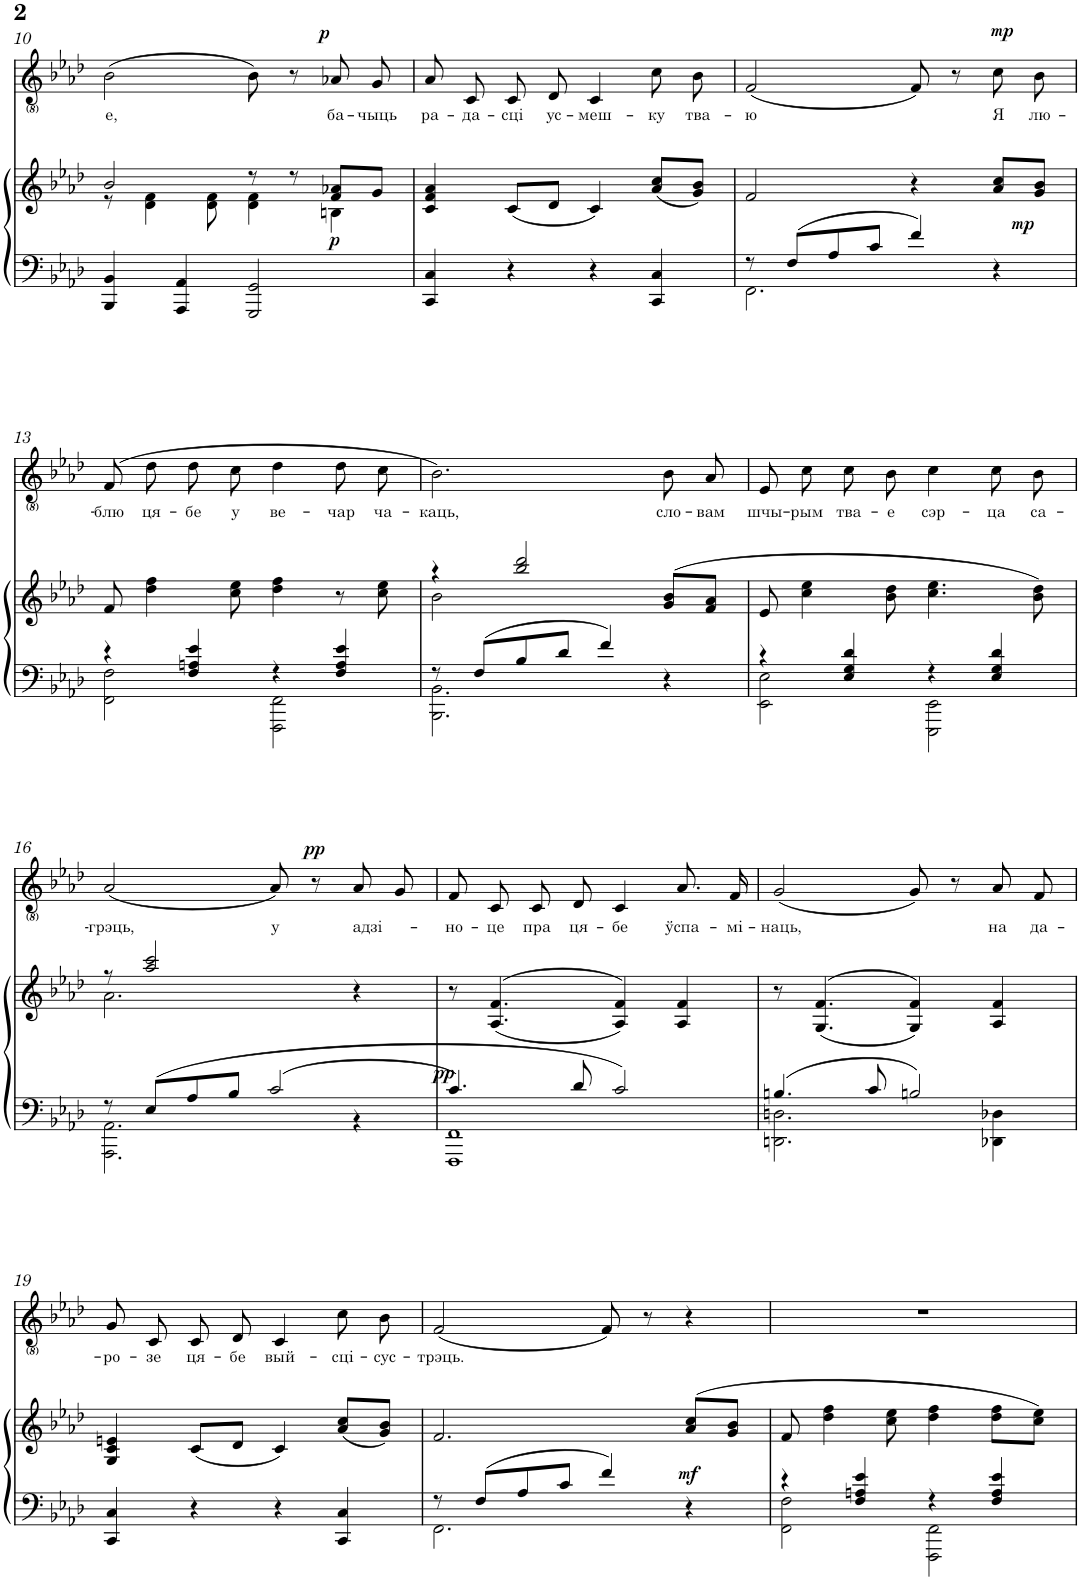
**kern	**kern	**dynam	**kern	**text	**dynam
*part2	*part2	*part2	*part1	*part1	*part1
*staff3	*staff2	*staff2/3	*staff1	*staff1	*staff1
*I"Piano	*	*	*I"Voice	*	*
*I'Pno	*	*	*	*	*
!!LO:PB:g=z
*clefF4	*clefG2	*	*clefG2	*	*
*k[b-e-a-d-]	*k[b-e-a-d-]	*	*k[b-e-a-d-]	*	*
*M4/4	*M4/4	*	*M4/4	*	*
=10	=10	=10	=10	=10	=10
*	*^	*	*	*	*
!	!	!	!	!	!LO:LY:b	!
4BBB-/ 4BB-/	2b-/	8r	.	(2b-\	е,	.
.	.	4d-\ 4f\	.	.	.	.
4AAA-/ 4AA-/	.	.	.	.	.	.
.	.	8d-\ 8f\	.	.	.	.
2GGG/ 2GG/	8r	4d-\ 4f\	.	8b-\)	.	.
.	8r	.	.	8r	.	.
!	!	!	!LO:DY:b	!	!LO:LY:b	!LO:DY:a
.	8f/ 8a-X/L	4Bn\	p	8a-X/L	ба-	p
!	!	!	!	!	!LO:LY:b	!
.	8g/J	.	.	8g/J	-чыць	.
*	*v	*v	*	*	*	*
=11	=11	=11	=11	=11	=11
!	!	!	!	!LO:LY:b	!
4CC/ 4C/	4c/ 4f/ 4a-/	.	8a-/L	ра-	.
!	!	!	!	!LO:LY:b	!
.	.	.	8c/J	-да-	.
!	!	!	!	!LO:LY:b	!
4r	(8c/L	.	8c/L	-сці	.
!	!	!	!	!LO:LY:b	!
.	8d-/J	.	8d-/J	ус-	.
!	!	!	!	!LO:LY:b	!
4r	4c/)	.	4c/	-меш-	.
!	!	!	!	!LO:LY:b	!
4CC/ 4C/	(8a-/ 8cc/L	.	8cc\L	-ку	.
!	!	!	!	!LO:LY:b	!
.	8g/ 8b-/J)	.	8b-\J	тва-	.
=12	=12	=12	=12	=12	=12
*^	*	*	*	*	*
!	!	!	!	!	!LO:LY:b	!
8r	2.FF\	2f/	.	(2f/	-ю	.
8F/L	.	.	.	.	.	.
8A-/	.	.	.	.	.	.
8c/J	.	.	.	.	.	.
4f/	.	4r	.	8f/)	.	.
.	.	.	.	8r	.	.
!	!	!	!	!	!LO:LY:b	!LO:DY:a
4r	4ryy	8a-/ 8cc/L	.	8cc\L	Я	mp
!	!	!	!LO:DY:b	!	!LO:LY:b	!
.	.	8g/ 8b-/J	mp	8b-\J	лю-	.
!!LO:LB:g=z
=13	=13	=13	=13	=13	=13	=13
!	!	!	!	!	!LO:LY:b	!
4r	2FF\ 2F\	8f/	.	(8f/L	блю	.
!	!	!	!	!	!LO:LY:b	!
.	.	4dd-\ 4ff\	.	8dd-/J	ця-	.
!	!	!	!	!	!LO:LY:b	!
4F/ 4An/ 4e-/	.	.	.	8dd-\L	-бе	.
!	!	!	!	!	!LO:LY:b	!
.	.	8cc\ 8ee-\	.	8cc\J	у	.
!	!	!	!	!	!LO:LY:b	!
4r	2FFF\ 2FF\	4dd-\ 4ff\	.	4dd-\	ве-	.
!	!	!	!	!	!LO:LY:b	!
4F/ 4A/ 4e-/	.	8r	.	8dd-\L	-чар	.
!	!	!	!	!	!LO:LY:b	!
.	.	8cc\ 8ee-\	.	8cc\J	ча-	.
=14	=14	=14	=14	=14	=14	=14
*	*	*^	*	*	*	*
!	!	!	!	!	!	!LO:LY:b	!
8r	2.BBB-\ 2.BB-\	4r	2b-\	.	2.b-\)	-каць,	.
8F/L	.	.	.	.	.	.	.
8B-/	.	2bb-/ 2ddd-/	.	.	.	.	.
8d-/J	.	.	.	.	.	.	.
4f/	.	.	2ryy	.	.	.	.
!	!	!	!	!	!	!LO:LY:b	!
4r	4ryy	(8g/ 8b-/L	.	.	8b-/L	сло-	.
!	!	!	!	!	!	!LO:LY:b	!
.	.	8f/ 8a-/J	.	.	8a-/J	-вам	.
*	*	*v	*v	*	*	*	*
=15	=15	=15	=15	=15	=15	=15
!	!	!	!	!	!LO:LY:b	!
4r	2EE-\ 2E-\	8e-/	.	8e-/L	шчы-	.
!	!	!	!	!	!LO:LY:b	!
.	.	4cc\ 4ee-\	.	8cc/J	-рым	.
!	!	!	!	!	!LO:LY:b	!
4E-/ 4G/ 4d-/	.	.	.	8cc\L	тва-	.
!	!	!	!	!	!LO:LY:b	!
.	.	8b-\ 8dd-\	.	8b-\J	-е	.
!	!	!	!	!	!LO:LY:b	!
4r	2EEE-\ 2EE-\	4.cc\ 4.ee-\	.	4cc\	сэр-	.
!	!	!	!	!	!LO:LY:b	!
4E-/ 4G/ 4d-/	.	.	.	8cc\L	-ца	.
!	!	!	!	!	!LO:LY:b	!
.	.	8b-\ 8dd-\)	.	8b-\J	са-	.
!!LO:LB:g=z
=16	=16	=16	=16	=16	=16	=16
*	*	*^	*	*	*	*
!	!	!	!	!	!	!LO:LY:b	!
8r	2.AAA-\ 2.AA-\	8r	2.a-\	.	(2a-/	-грэць,	.
8E-/L	.	2aa-/ 2ccc/	.	.	.	.	.
8A-/	.	.	.	.	.	.	.
8B-/J	.	.	.	.	.	.	.
!	!	!	!	!	!	!LO:LY:b	!
2c/	.	.	.	.	8a-/)	у	.
!	!	!	!	!	!	!	!LO:DY:a
.	.	8ryy	.	.	8r	.	pp
!	!	!	!	!	!	!LO:LY:b	!
.	4r	4r	4ryy	.	8a-/L	адзі-	.
.	.	.	.	.	8g/J	.	.
*	*	*v	*v	*	*	*	*
=17	=17	=17	=17	=17	=17	=17
!	!	!	!LO:DY:a=2	!	!LO:LY:b	!
4.c/	1FFF 1FF	8r	pp	8f/L	-но-	.
!	!	!	!	!	!LO:LY:b	!
.	.	((>4.A-/ 4.f/	.	8c/J	-це	.
!	!	!	!	!	!LO:LY:b	!
.	.	.	.	8c/L	пра	.
!	!	!	!	!	!LO:LY:b	!
8d-/	.	.	.	8d-/J	ця-	.
!	!	!	!	!	!LO:LY:b	!
2c/	.	4A-/ 4f/))	.	4c/	-бе	.
!	!	!	!	!	!LO:LY:b	!
.	.	4A-/ 4f/	.	8.a-/L	ўспа-	.
!	!	!	!	!	!LO:LY:b	!
.	.	.	.	16f/Jk	-мі-	.
=18	=18	=18	=18	=18	=18	=18
!	!	!	!	!	!LO:LY:b	!
4.Bn/	2.DDn\ 2.Dn\	8r	.	(2g/	-наць,	.
.	.	((>4.G/ 4.f/	.	.	.	.
8c/	.	.	.	.	.	.
2Bn/	.	4G/ 4f/))	.	8g/)	.	.
.	.	.	.	8r	.	.
!	!	!	!	!	!LO:LY:b	!
.	4DD-X\ 4D-X\	4A-/ 4f/	.	8a-/L	на	.
!	!	!	!	!	!LO:LY:b	!
.	.	.	.	8f/J	да-	.
*v	*v	*	*	*	*	*
!!LO:LB:g=z
=19	=19	=19	=19	=19	=19
!	!	!	!	!LO:LY:b	!
4CC/ 4C/	4G/ 4c/ 4en/	.	8g/L	-ро-	.
!	!	!	!	!LO:LY:b	!
.	.	.	8c/J	-зе	.
!	!	!	!	!LO:LY:b	!
4r	(8c/L	.	8c/L	ця-	.
!	!	!	!	!LO:LY:b	!
.	8d-/J	.	8d-/J	-бе	.
!	!	!	!	!LO:LY:b	!
4r	4c/)	.	4c/	вый-	.
!	!	!	!	!LO:LY:b	!
4CC/ 4C/	(8a-/ 8cc/L	.	8cc\L	-сці-	.
!	!	!	!	!LO:LY:b	!
.	8g/ 8b-/J)	.	8b-\J	-сус-	.
=20	=20	=20	=20	=20	=20
*^	*	*	*	*	*
!	!	!	!	!	!LO:LY:b	!
8r	2.FF\	2.f/	.	(2f/	-трэць.	.
8F/L	.	.	.	.	.	.
8A-/	.	.	.	.	.	.
8c/J	.	.	.	.	.	.
4f/	.	.	.	8f/)	.	.
.	.	.	.	8r	.	.
!	!	!	!LO:DY:b	!	!	!
4r	4ryy	(8a-/ 8cc/L	mf	4r	.	.
.	.	8g/ 8b-/J	.	.	.	.
=21	=21	=21	=21	=21	=21	=21
4r	2FF\ 2F\	8f/	.	1r	.	.
.	.	4dd-\ 4ff\	.	.	.	.
4F/ 4An/ 4e-/	.	.	.	.	.	.
.	.	8cc\ 8ee-\	.	.	.	.
4r	2FFF\ 2FF\	4dd-\ 4ff\	.	.	.	.
4F/ 4A/ 4e-/	.	8dd-\ 8ff\L	.	.	.	.
.	.	8cc\ 8ee-\J)	.	.	.	.
*v	*v	*	*	*	*	*
=	=	=	=	=	=
*-	*-	*-	*-	*-	*-
